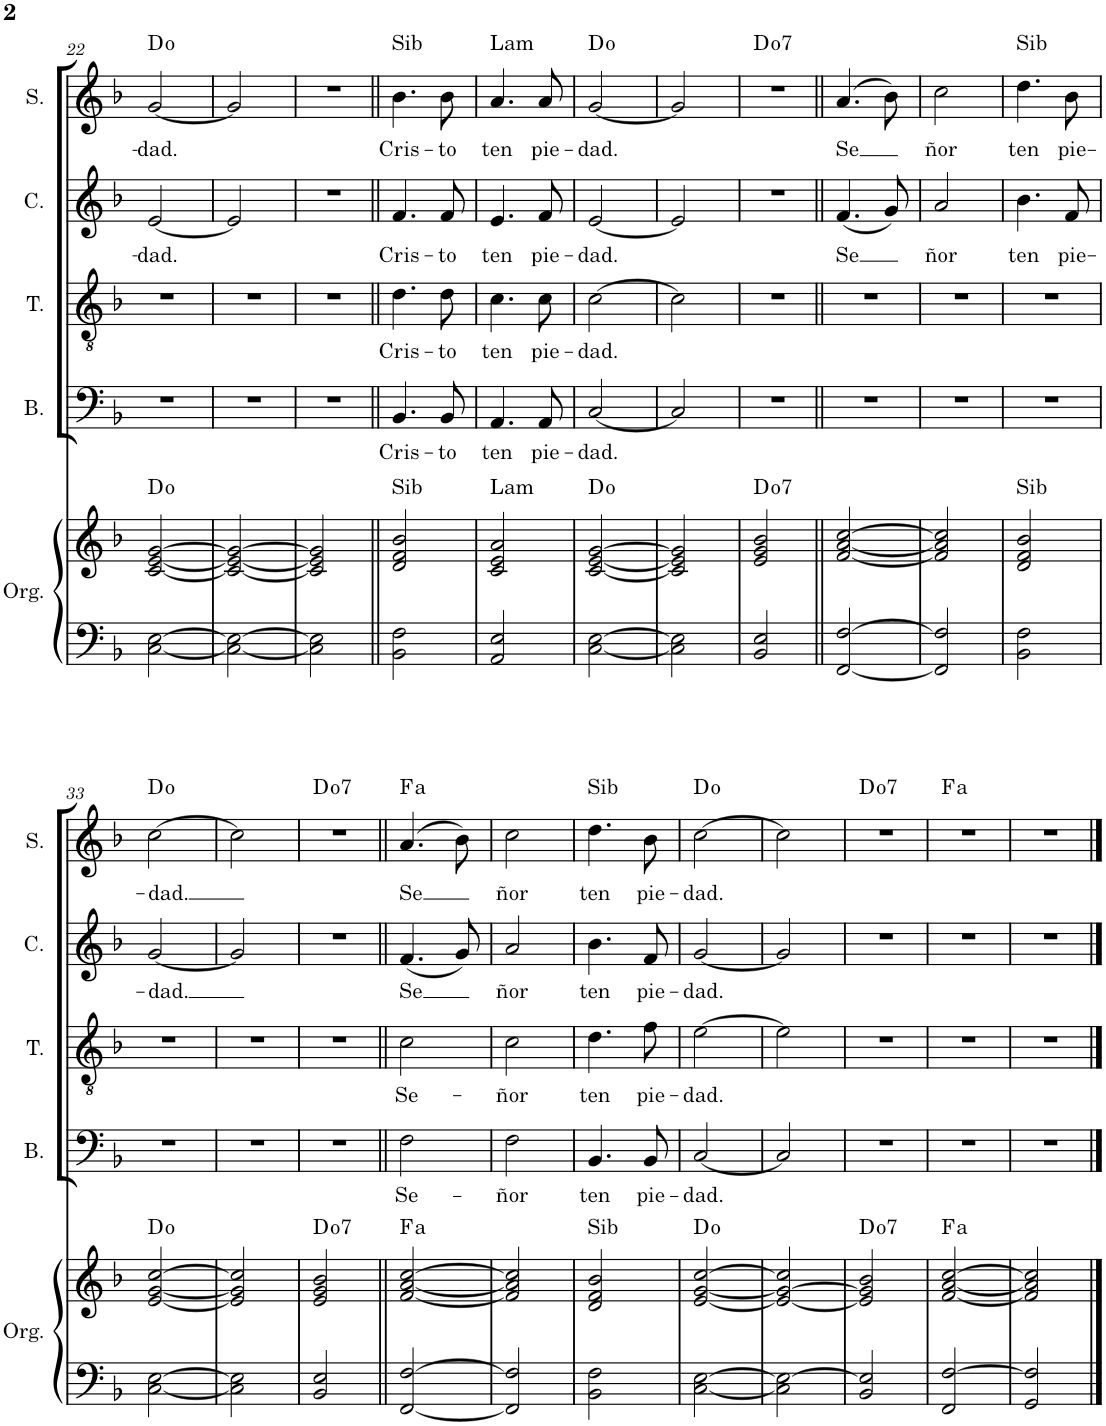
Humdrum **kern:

**kern	**kern	**harte	**kern	**text	**kern	**text	**kern	**text	**kern	**text	**harte
*part5	*part5	*part5	*part4	*part4	*part3	*part3	*part2	*part2	*part1	*part1	*part1
*staff6	*staff5	*	*staff4	*staff4	*staff3	*staff3	*staff2	*staff2	*staff1	*staff1	*
*I"Órgano	*	*	*I"Bajo	*	*I"Tenor	*	*I"Contralto	*	*I"Soprano	*	*
*	*	*	*I'B.	*	*I'T.	*	*I'C.	*	*I'S.	*	*
!!LO:PB:g=z
*clefF4	*clefG2	*	*clefF4	*	*clefGv2	*	*clefG2	*	*clefG2	*	*
*k[b-]	*k[b-]	*	*k[b-]	*	*k[b-]	*	*k[b-]	*	*k[b-]	*	*
*M2/4	*M2/4	*	*M2/4	*	*M2/4	*	*M2/4	*	*M2/4	*	*
=22	=22	=22	=22	=22	=22	=22	=22	=22	=22	=22	=22
!	!	!	!	!	!	!	!	!LO:LY:b	!	!LO:LY:b	!
[2C\ [2E\	[2c/ [2e/ [2g/	D:dim	2r	.	2r	.	[2e/	-dad.	[2g/	-dad.	D:dim
=23	=23	=23	=23	=23	=23	=23	=23	=23	=23	=23	=23
2C\_ 2E\_	2c/_ 2e/_ 2g/_	.	2r	.	2r	.	2e/]	.	2g/]	.	.
=24	=24	=24	=24	=24	=24	=24	=24	=24	=24	=24	=24
2C\] 2E\]	2c/] 2e/] 2g/]	.	2r	.	2r	.	2r	.	2r	.	.
=25||	=25||	=25||	=25||	=25||	=25||	=25||	=25||	=25||	=25||	=25||	=25||
!	!	!LO:H:kt=Sib	!	!LO:LY:b	!	!LO:LY:b	!	!LO:LY:b	!	!LO:LY:b	!LO:H:kt=Sib
2BB-\ 2F\	2d/ 2f/ 2b-/	N	4.BB-/	Cris-	4.d\	Cris-	4.f/	Cris-	4.b-\	Cris-	N
!	!	!	!	!LO:LY:b	!	!LO:LY:b	!	!LO:LY:b	!	!LO:LY:b	!
.	.	.	8BB-/	-to	8d\	-to	8f/	-to	8b-\	-to	.
=26	=26	=26	=26	=26	=26	=26	=26	=26	=26	=26	=26
!	!	!LO:H:kt=Lam	!	!LO:LY:b	!	!LO:LY:b	!	!LO:LY:b	!	!LO:LY:b	!LO:H:kt=Lam
2AA/ 2E/	2c/ 2e/ 2a/	N	4.AA/	ten	4.c\	ten	4.e/	ten	4.a/	ten	N
!	!	!	!	!LO:LY:b	!	!LO:LY:b	!	!LO:LY:b	!	!LO:LY:b	!
.	.	.	8AA/	pie-	8c\	pie-	8f/	pie-	8a/	pie-	.
=27	=27	=27	=27	=27	=27	=27	=27	=27	=27	=27	=27
!	!	!	!	!LO:LY:b	!	!LO:LY:b	!	!LO:LY:b	!	!LO:LY:b	!
[2C\ [2E\	[2c/ [2e/ [2g/	D:dim	[2C/	-dad.	[2c\	-dad.	[2e/	-dad.	[2g/	-dad.	D:dim
=28	=28	=28	=28	=28	=28	=28	=28	=28	=28	=28	=28
2C\] 2E\]	2c/] 2e/] 2g/]	.	2C/]	.	2c\]	.	2e/]	.	2g/]	.	.
=29	=29	=29	=29	=29	=29	=29	=29	=29	=29	=29	=29
!	!	!LO:H:kt=7	!	!	!	!	!	!	!	!	!LO:H:kt=7
2BB-/ 2E/	2e/ 2g/ 2b-/	D:dim7	2r	.	2r	.	2r	.	2r	.	D:dim7
=30||	=30||	=30||	=30||	=30||	=30||	=30||	=30||	=30||	=30||	=30||	=30||
!	!	!	!	!	!	!	!	!LO:LY:b	!	!LO:LY:b	!
[2FF/ [2F/	[2f/ [2a/ [2cc/	.	2r	.	2r	.	(4.f/	Se	(4.a/	Se	.
.	.	.	.	.	.	.	8g/)	.	8b-\)	.	.
=31	=31	=31	=31	=31	=31	=31	=31	=31	=31	=31	=31
!	!	!	!	!	!	!	!	!LO:LY:b	!	!LO:LY:b	!
2FF/] 2F/]	2f/] 2a/] 2cc/]	.	2r	.	2r	.	2a/	ñor	2cc\	ñor	.
=32	=32	=32	=32	=32	=32	=32	=32	=32	=32	=32	=32
!	!	!LO:H:kt=Sib	!	!	!	!	!	!LO:LY:b	!	!LO:LY:b	!LO:H:kt=Sib
2BB-\ 2F\	2d/ 2f/ 2b-/	N	2r	.	2r	.	4.b-\	ten	4.dd\	ten	N
!	!	!	!	!	!	!	!	!LO:LY:b	!	!LO:LY:b	!
.	.	.	.	.	.	.	8f/	pie-	8b-\	pie-	.
!!LO:LB:g=z
=33	=33	=33	=33	=33	=33	=33	=33	=33	=33	=33	=33
!	!	!	!	!	!	!	!	!LO:LY:b	!	!LO:LY:b	!
[2C\ [2E\	[2e/ [2g/ [2cc/	D:dim	2r	.	2r	.	[2g/	-dad.	[2cc\	-dad.	D:dim
=34	=34	=34	=34	=34	=34	=34	=34	=34	=34	=34	=34
2C\] 2E\]	2e/] 2g/] 2cc/]	.	2r	.	2r	.	2g/]	.	2cc\]	.	.
=35	=35	=35	=35	=35	=35	=35	=35	=35	=35	=35	=35
!	!	!LO:H:kt=7	!	!	!	!	!	!	!	!	!LO:H:kt=7
2BB-/ 2E/	2e/ 2g/ 2b-/	D:dim7	2r	.	2r	.	2r	.	2r	.	D:dim7
=36||	=36||	=36||	=36||	=36||	=36||	=36||	=36||	=36||	=36||	=36||	=36||
!	!	!LO:H:kt=a	!	!LO:LY:b	!	!LO:LY:b	!	!LO:LY:b	!	!LO:LY:b	!LO:H:kt=a
[2FF/ [2F/	[2f/ [2a/ [2cc/	.	2F\	Se-	2c\	Se-	(4.f/	Se	(>4.a/	Se	.
.	.	.	.	.	.	.	8g/)	.	8b-\)	.	.
=37	=37	=37	=37	=37	=37	=37	=37	=37	=37	=37	=37
!	!	!	!	!LO:LY:b	!	!LO:LY:b	!	!LO:LY:b	!	!LO:LY:b	!
2FF/] 2F/]	2f/] 2a/] 2cc/]	.	2F\	-ñor	2c\	-ñor	2a/	ñor	2cc\	ñor	.
=38	=38	=38	=38	=38	=38	=38	=38	=38	=38	=38	=38
!	!	!LO:H:kt=Sib	!	!LO:LY:b	!	!LO:LY:b	!	!LO:LY:b	!	!LO:LY:b	!LO:H:kt=Sib
2BB-\ 2F\	2d/ 2f/ 2b-/	N	4.BB-/	ten	4.d\	ten	4.b-\	ten	4.dd\	ten	N
!	!	!	!	!LO:LY:b	!	!LO:LY:b	!	!LO:LY:b	!	!LO:LY:b	!
.	.	.	8BB-/	pie-	8f\	pie-	8f/	pie-	8b-\	pie-	.
=39	=39	=39	=39	=39	=39	=39	=39	=39	=39	=39	=39
!	!	!	!	!LO:LY:b	!	!LO:LY:b	!	!LO:LY:b	!	!LO:LY:b	!
[2C\ [2E\	[2e/ [2g/ [2cc/	D:dim	[2C/	-dad.	[2e\	-dad.	[2g/	-dad.	[2cc\	-dad.	D:dim
=40	=40	=40	=40	=40	=40	=40	=40	=40	=40	=40	=40
2C\] 2E\_	2e/_ 2g/_ 2cc/]	.	2C/]	.	2e\]	.	2g/]	.	2cc\]	.	.
=41	=41	=41	=41	=41	=41	=41	=41	=41	=41	=41	=41
!	!	!LO:H:kt=7	!	!	!	!	!	!	!	!	!LO:H:kt=7
2BB-/ 2E/]	2e/] 2g/] 2b-/	D:dim7	2r	.	2r	.	2r	.	2r	.	D:dim7
=42	=42	=42	=42	=42	=42	=42	=42	=42	=42	=42	=42
!	!	!LO:H:kt=a	!	!	!	!	!	!	!	!	!LO:H:kt=a
2FF/ [2F/	[2f/ [2a/ [2cc/	.	2r	.	2r	.	2r	.	2r	.	.
=43	=43	=43	=43	=43	=43	=43	=43	=43	=43	=43	=43
2GG/ 2F/]	2f/] 2a/] 2cc/]	.	2r	.	2r	.	2r	.	2r	.	.
==	==	==	==	==	==	==	==	==	==	==	==
*-	*-	*-	*-	*-	*-	*-	*-	*-	*-	*-	*-
